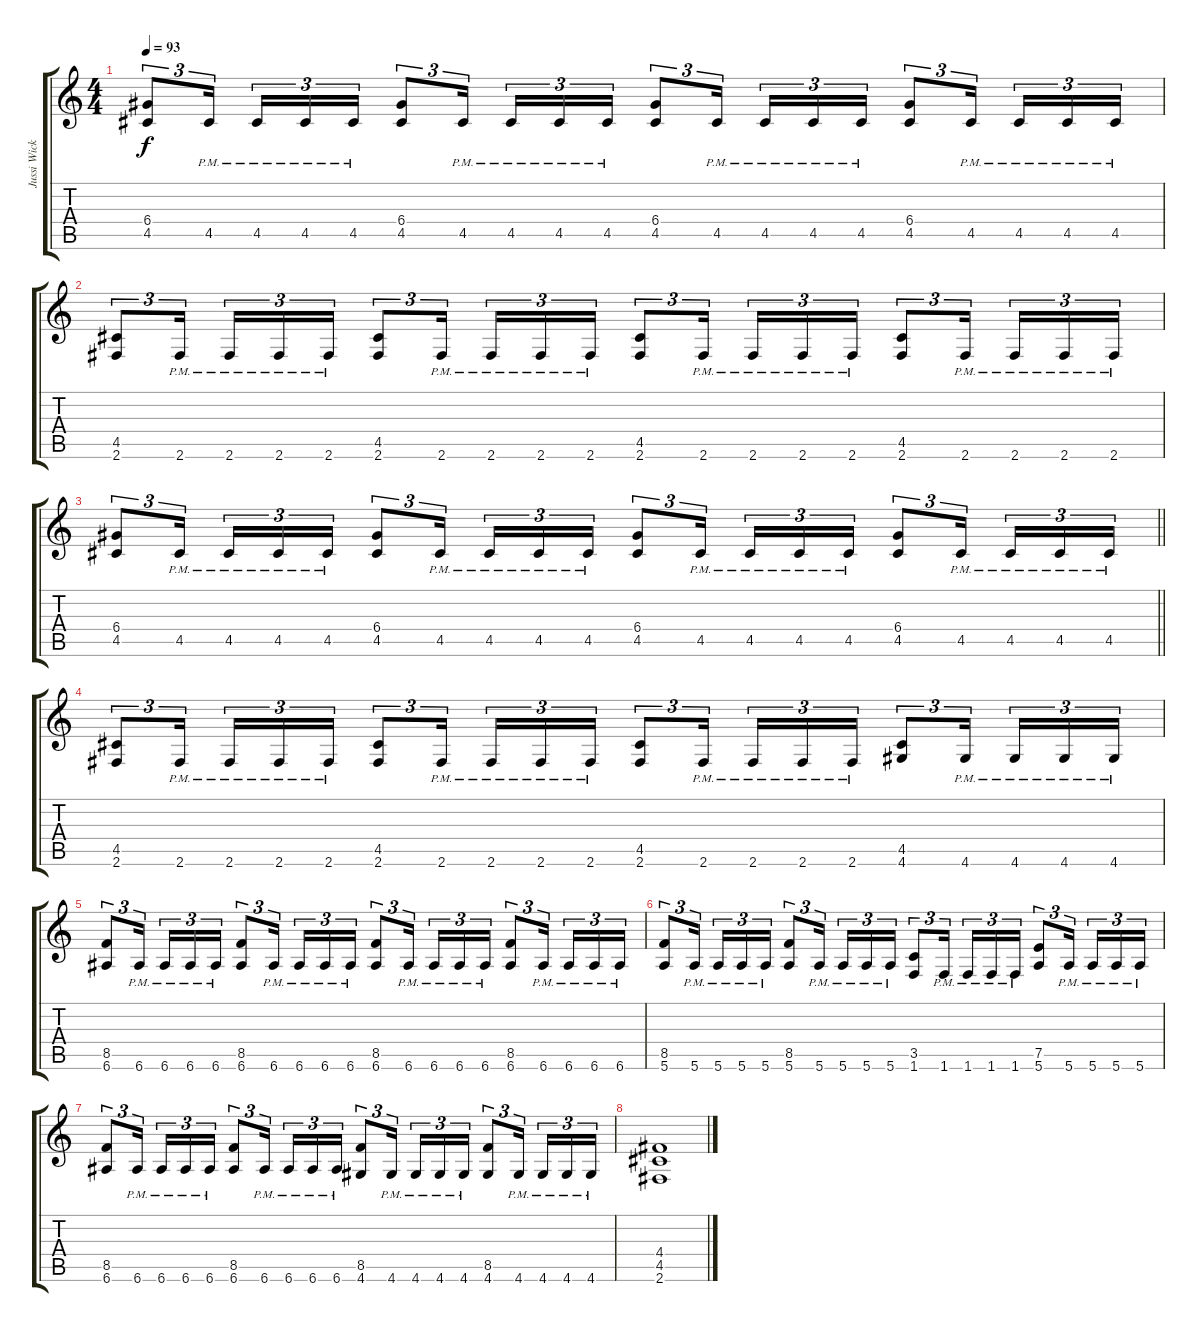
\track ("Jussi Wickström" "Jussi Wick") {instrument distortionguitar}
\staff {score tabs}
\tuning (E4 B3 G3 D3 A2 E2) {hide}
\ts (4 4)
\tempo 93
\clef g2
\ks c
(6.4 4.5).8{tu (3 2) dy f} 4.5{pm}.16{tu (3 2)} 4.5{pm}.16{tu (3 2)} 4.5{pm}.16{tu (3 2)} 4.5{pm}.16{tu (3 2)} (6.4 4.5).8{tu (3 2)} 4.5{pm}.16{tu (3 2)} 4.5{pm}.16{tu (3 2)} 4.5{pm}.16{tu (3 2)} 4.5{pm}.16{tu (3 2)} (6.4 4.5).8{tu (3 2)} 4.5{pm}.16{tu (3 2)} 4.5{pm}.16{tu (3 2)} 4.5{pm}.16{tu (3 2)} 4.5{pm}.16{tu (3 2)} (6.4 4.5).8{tu (3 2)} 4.5{pm}.16{tu (3 2)} 4.5{pm}.16{tu (3 2)} 4.5{pm}.16{tu (3 2)} 4.5{pm}.16{tu (3 2)} |
(4.5 2.6).8{tu (3 2)} 2.6{pm}.16{tu (3 2)} 2.6{pm}.16{tu (3 2)} 2.6{pm}.16{tu (3 2)} 2.6{pm}.16{tu (3 2)} (4.5 2.6).8{tu (3 2)} 2.6{pm}.16{tu (3 2)} 2.6{pm}.16{tu (3 2)} 2.6{pm}.16{tu (3 2)} 2.6{pm}.16{tu (3 2)} (4.5 2.6).8{tu (3 2)} 2.6{pm}.16{tu (3 2)} 2.6{pm}.16{tu (3 2)} 2.6{pm}.16{tu (3 2)} 2.6{pm}.16{tu (3 2)} (4.5 2.6).8{tu (3 2)} 2.6{pm}.16{tu (3 2)} 2.6{pm}.16{tu (3 2)} 2.6{pm}.16{tu (3 2)} 2.6{pm}.16{tu (3 2)} |
\barLineRight lightlight
(6.4 4.5).8{tu (3 2)} 4.5{pm}.16{tu (3 2)} 4.5{pm}.16{tu (3 2)} 4.5{pm}.16{tu (3 2)} 4.5{pm}.16{tu (3 2)} (6.4 4.5).8{tu (3 2)} 4.5{pm}.16{tu (3 2)} 4.5{pm}.16{tu (3 2)} 4.5{pm}.16{tu (3 2)} 4.5{pm}.16{tu (3 2)} (6.4 4.5).8{tu (3 2)} 4.5{pm}.16{tu (3 2)} 4.5{pm}.16{tu (3 2)} 4.5{pm}.16{tu (3 2)} 4.5{pm}.16{tu (3 2)} (6.4 4.5).8{tu (3 2)} 4.5{pm}.16{tu (3 2)} 4.5{pm}.16{tu (3 2)} 4.5{pm}.16{tu (3 2)} 4.5{pm}.16{tu (3 2)} |
(4.5 2.6).8{tu (3 2)} 2.6{pm}.16{tu (3 2)} 2.6{pm}.16{tu (3 2)} 2.6{pm}.16{tu (3 2)} 2.6{pm}.16{tu (3 2)} (4.5 2.6).8{tu (3 2)} 2.6{pm}.16{tu (3 2)} 2.6{pm}.16{tu (3 2)} 2.6{pm}.16{tu (3 2)} 2.6{pm}.16{tu (3 2)} (4.5 2.6).8{tu (3 2)} 2.6{pm}.16{tu (3 2)} 2.6{pm}.16{tu (3 2)} 2.6{pm}.16{tu (3 2)} 2.6{pm}.16{tu (3 2)} (4.5 4.6).8{tu (3 2)} 4.6{pm}.16{tu (3 2)} 4.6{pm}.16{tu (3 2)} 4.6{pm}.16{tu (3 2)} 4.6{pm}.16{tu (3 2)} |
(8.5 6.6).8{tu (3 2)} 6.6{pm}.16{tu (3 2)} 6.6{pm}.16{tu (3 2)} 6.6{pm}.16{tu (3 2)} 6.6{pm}.16{tu (3 2)} (8.5 6.6).8{tu (3 2)} 6.6{pm}.16{tu (3 2)} 6.6{pm}.16{tu (3 2)} 6.6{pm}.16{tu (3 2)} 6.6{pm}.16{tu (3 2)} (8.5 6.6).8{tu (3 2)} 6.6{pm}.16{tu (3 2)} 6.6{pm}.16{tu (3 2)} 6.6{pm}.16{tu (3 2)} 6.6{pm}.16{tu (3 2)} (8.5 6.6).8{tu (3 2)} 6.6{pm}.16{tu (3 2)} 6.6{pm}.16{tu (3 2)} 6.6{pm}.16{tu (3 2)} 6.6{pm}.16{tu (3 2)} |
(8.5 5.6).8{tu (3 2)} 5.6{pm}.16{tu (3 2)} 5.6{pm}.16{tu (3 2)} 5.6{pm}.16{tu (3 2)} 5.6{pm}.16{tu (3 2)} (8.5 5.6).8{tu (3 2)} 5.6{pm}.16{tu (3 2)} 5.6{pm}.16{tu (3 2)} 5.6{pm}.16{tu (3 2)} 5.6{pm}.16{tu (3 2)} (3.5 1.6).8{tu (3 2)} 1.6{pm}.16{tu (3 2)} 1.6{pm}.16{tu (3 2)} 1.6{pm}.16{tu (3 2)} 1.6{pm}.16{tu (3 2)} (7.5 5.6).8{tu (3 2)} 5.6{pm}.16{tu (3 2)} 5.6{pm}.16{tu (3 2)} 5.6{pm}.16{tu (3 2)} 5.6{pm}.16{tu (3 2)} |
(8.5 6.6).8{tu (3 2)} 6.6{pm}.16{tu (3 2)} 6.6{pm}.16{tu (3 2)} 6.6{pm}.16{tu (3 2)} 6.6{pm}.16{tu (3 2)} (8.5 6.6).8{tu (3 2)} 6.6{pm}.16{tu (3 2)} 6.6{pm}.16{tu (3 2)} 6.6{pm}.16{tu (3 2)} 6.6{pm}.16{tu (3 2)} (8.5 4.6).8{tu (3 2)} 4.6{pm}.16{tu (3 2)} 4.6{pm}.16{tu (3 2)} 4.6{pm}.16{tu (3 2)} 4.6{pm}.16{tu (3 2)} (8.5 4.6).8{tu (3 2)} 4.6{pm}.16{tu (3 2)} 4.6{pm}.16{tu (3 2)} 4.6{pm}.16{tu (3 2)} 4.6{pm}.16{tu (3 2)} |
(4.4 4.5 2.6).1
